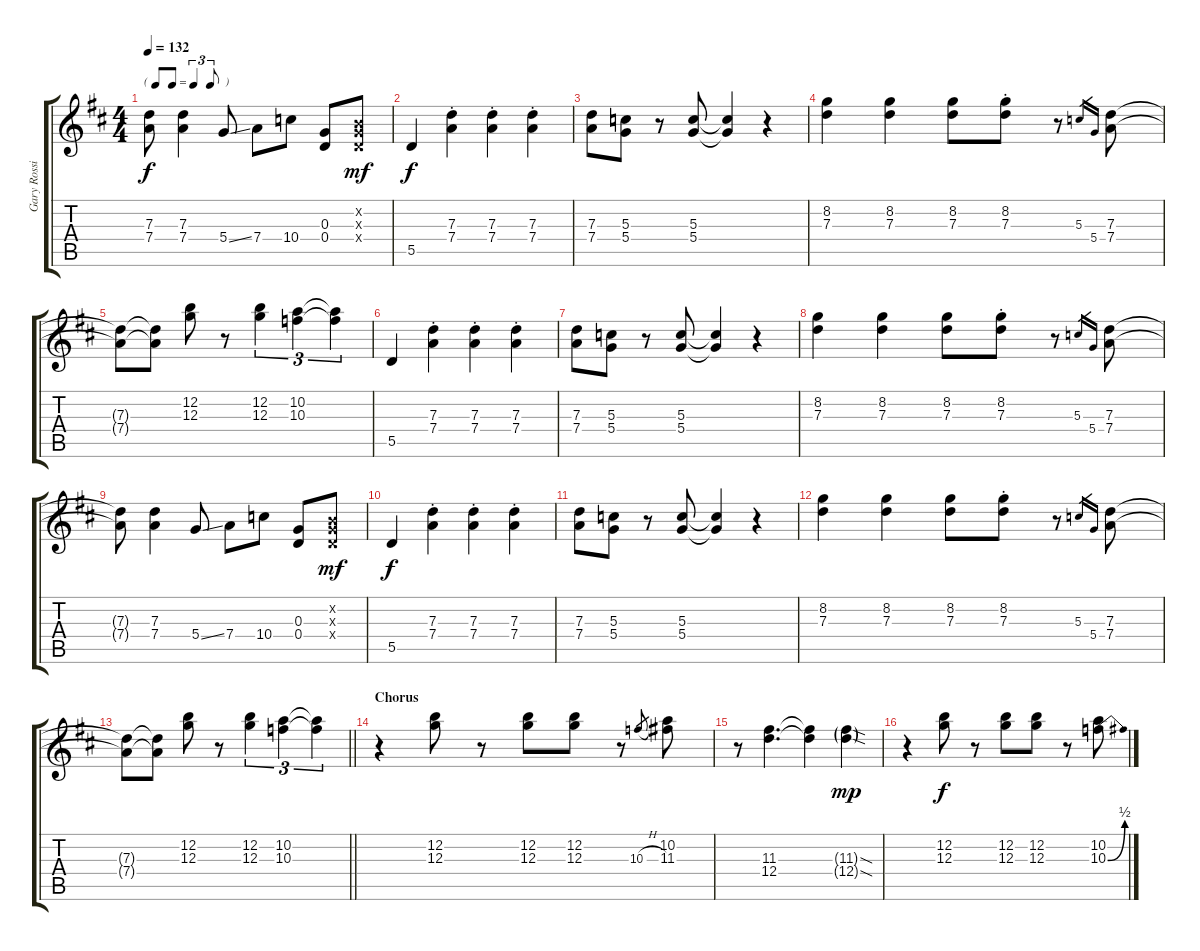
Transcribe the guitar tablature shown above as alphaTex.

\track ("Gary Rossington - Lead Guitar" "Gary Rossi") {instrument overdrivenguitar}
\staff {score tabs}
\tuning (E4 B3 G3 D3 A2 E2) {hide}
\ts (4 4)
\tf triplet8th
\tempo 132
\clef g2
\ks d
(7.3{t} 7.4{t}).8{dy f} (7.3 7.4).4 5.4{ss}.8 7.4.8 10.4.8 (0.3 0.4).8 (0.2{x} 0.3{x} 0.4{x}).8{dy mf} |
5.5.4{dy f} (7.3{st} 7.4{st}).4 (7.3{st} 7.4{st}).4 (7.3{st} 7.4{st}).4 |
(7.3 7.4).8 (5.3 5.4).8 r.8 (5.3 5.4).8 (5.3{t} 5.4{t}).4 r.4 |
(8.2 7.3).4 (8.2 7.3).4 (8.2 7.3).8 (8.2{st} 7.3{st}).8 r.8 5.3.16{gr} 5.4.16{gr} (7.3 7.4).8 |
(7.3{t} 7.4{t}).8 (7.3{t} 7.4{t}).8 (12.2 12.3).8 r.8 (12.2 12.3).4{tu (3 2)} (10.2 10.3).4{tu (3 2)} (10.2{t} 10.3{t}).4{tu (3 2)} |
5.5.4 (7.3{st} 7.4{st}).4 (7.3{st} 7.4{st}).4 (7.3{st} 7.4{st}).4 |
(7.3 7.4).8 (5.3 5.4).8 r.8 (5.3 5.4).8 (5.3{t} 5.4{t}).4 r.4 |
(8.2 7.3).4 (8.2 7.3).4 (8.2 7.3).8 (8.2{st} 7.3{st}).8 r.8 5.3.16{gr} 5.4.16{gr} (7.3 7.4).8 |
(7.3{t} 7.4{t}).8 (7.3 7.4).4 5.4{ss}.8 7.4.8 10.4.8 (0.3 0.4).8 (0.2{x} 0.3{x} 0.4{x}).8{dy mf} |
5.5.4{dy f} (7.3{st} 7.4{st}).4 (7.3{st} 7.4{st}).4 (7.3{st} 7.4{st}).4 |
(7.3 7.4).8 (5.3 5.4).8 r.8 (5.3 5.4).8 (5.3{t} 5.4{t}).4 r.4 |
(8.2 7.3).4 (8.2 7.3).4 (8.2 7.3).8 (8.2{st} 7.3{st}).8 r.8 5.3.16{gr} 5.4.16{gr} (7.3 7.4).8 |
\barLineRight lightlight
(7.3{t} 7.4{t}).8 (7.3{t} 7.4{t}).8 (12.2 12.3).8 r.8 (12.2 12.3).4{tu (3 2)} (10.2 10.3).4{tu (3 2)} (10.2{t} 10.3{t}).4{tu (3 2)} |
\section ("" "Chorus")
r.4 (12.2 12.3).8 r.8 (12.2 12.3).8 (12.2 12.3).8 r.8 10.3{h}.8{gr} (10.2 11.3).8 |
r.8 (11.3 12.4).4{d} (11.3{t} 12.4{t}).4 (11.3{sod g} 12.4{sod g}).4{dy mp} |
r.4 (12.2 12.3).8{dy f} r.8 (12.2 12.3).8 (12.2 12.3).8 r.8 (10.2 10.3{be (bend 0 0 60 2)}).8
